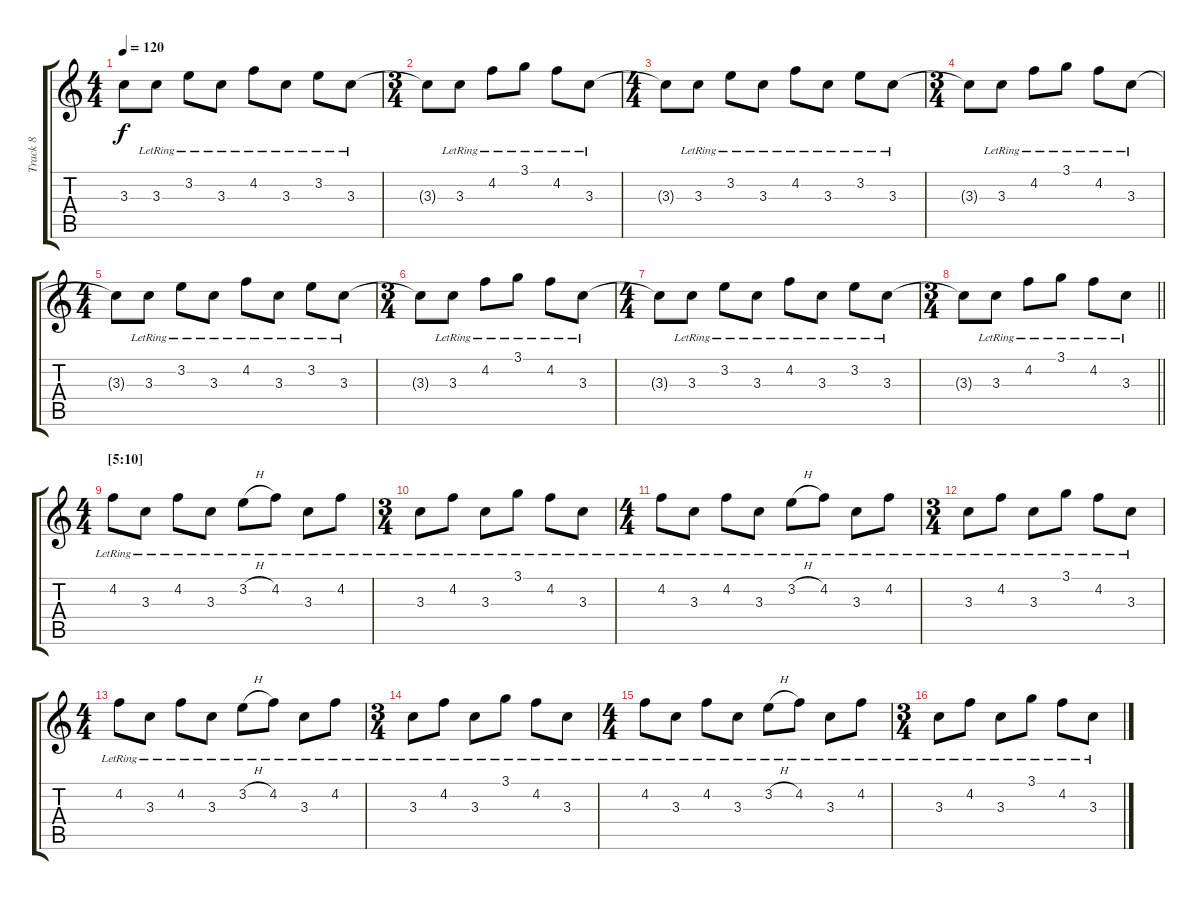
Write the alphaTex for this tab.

\track ("Track 8" "Track 8") {instrument electricguitarjazz}
\staff {score tabs}
\tuning (E4 Db4 A3 D3 A2 D2) {hide}
\ts (4 4)
\tempo 120
\clef g2
\ks c
3.3{t}.8{dy f} 3.3{lr}.8 3.2{lr}.8 3.3{lr}.8 4.2{lr}.8 3.3{lr}.8 3.2{lr}.8 3.3{lr}.8 |
\ts (3 4)
3.3{t}.8 3.3{lr}.8 4.2{lr}.8 3.1{lr}.8 4.2{lr}.8 3.3{lr}.8 |
\ts (4 4)
3.3{t}.8 3.3{lr}.8 3.2{lr}.8 3.3{lr}.8 4.2{lr}.8 3.3{lr}.8 3.2{lr}.8 3.3{lr}.8 |
\ts (3 4)
3.3{t}.8 3.3{lr}.8 4.2{lr}.8 3.1{lr}.8 4.2{lr}.8 3.3{lr}.8 |
\ts (4 4)
3.3{t}.8 3.3{lr}.8 3.2{lr}.8 3.3{lr}.8 4.2{lr}.8 3.3{lr}.8 3.2{lr}.8 3.3{lr}.8 |
\ts (3 4)
3.3{t}.8 3.3{lr}.8 4.2{lr}.8 3.1{lr}.8 4.2{lr}.8 3.3{lr}.8 |
\ts (4 4)
3.3{t}.8 3.3{lr}.8 3.2{lr}.8 3.3{lr}.8 4.2{lr}.8 3.3{lr}.8 3.2{lr}.8 3.3{lr}.8 |
\ts (3 4)
\barLineRight lightlight
3.3{t}.8 3.3{lr}.8 4.2{lr}.8 3.1{lr}.8 4.2{lr}.8 3.3{lr}.8 |
\ts (4 4)
\section ("" "[5:10]")
4.2{lr}.8 3.3{lr}.8 4.2{lr}.8 3.3{lr}.8 3.2{h lr}.8 4.2{lr}.8 3.3{lr}.8 4.2{lr}.8 |
\ts (3 4)
3.3{lr}.8 4.2{lr}.8 3.3{lr}.8 3.1{lr}.8 4.2{lr}.8 3.3{lr}.8 |
\ts (4 4)
4.2{lr}.8 3.3{lr}.8 4.2{lr}.8 3.3{lr}.8 3.2{h lr}.8 4.2{lr}.8 3.3{lr}.8 4.2{lr}.8 |
\ts (3 4)
3.3{lr}.8 4.2{lr}.8 3.3{lr}.8 3.1{lr}.8 4.2{lr}.8 3.3{lr}.8 |
\ts (4 4)
4.2{lr}.8 3.3{lr}.8 4.2{lr}.8 3.3{lr}.8 3.2{h lr}.8 4.2{lr}.8 3.3{lr}.8 4.2{lr}.8 |
\ts (3 4)
3.3{lr}.8 4.2{lr}.8 3.3{lr}.8 3.1{lr}.8 4.2{lr}.8 3.3{lr}.8 |
\ts (4 4)
4.2{lr}.8 3.3{lr}.8 4.2{lr}.8 3.3{lr}.8 3.2{h lr}.8 4.2{lr}.8 3.3{lr}.8 4.2{lr}.8 |
\ts (3 4)
3.3{lr}.8 4.2{lr}.8 3.3{lr}.8 3.1{lr}.8 4.2{lr}.8 3.3{lr}.8
